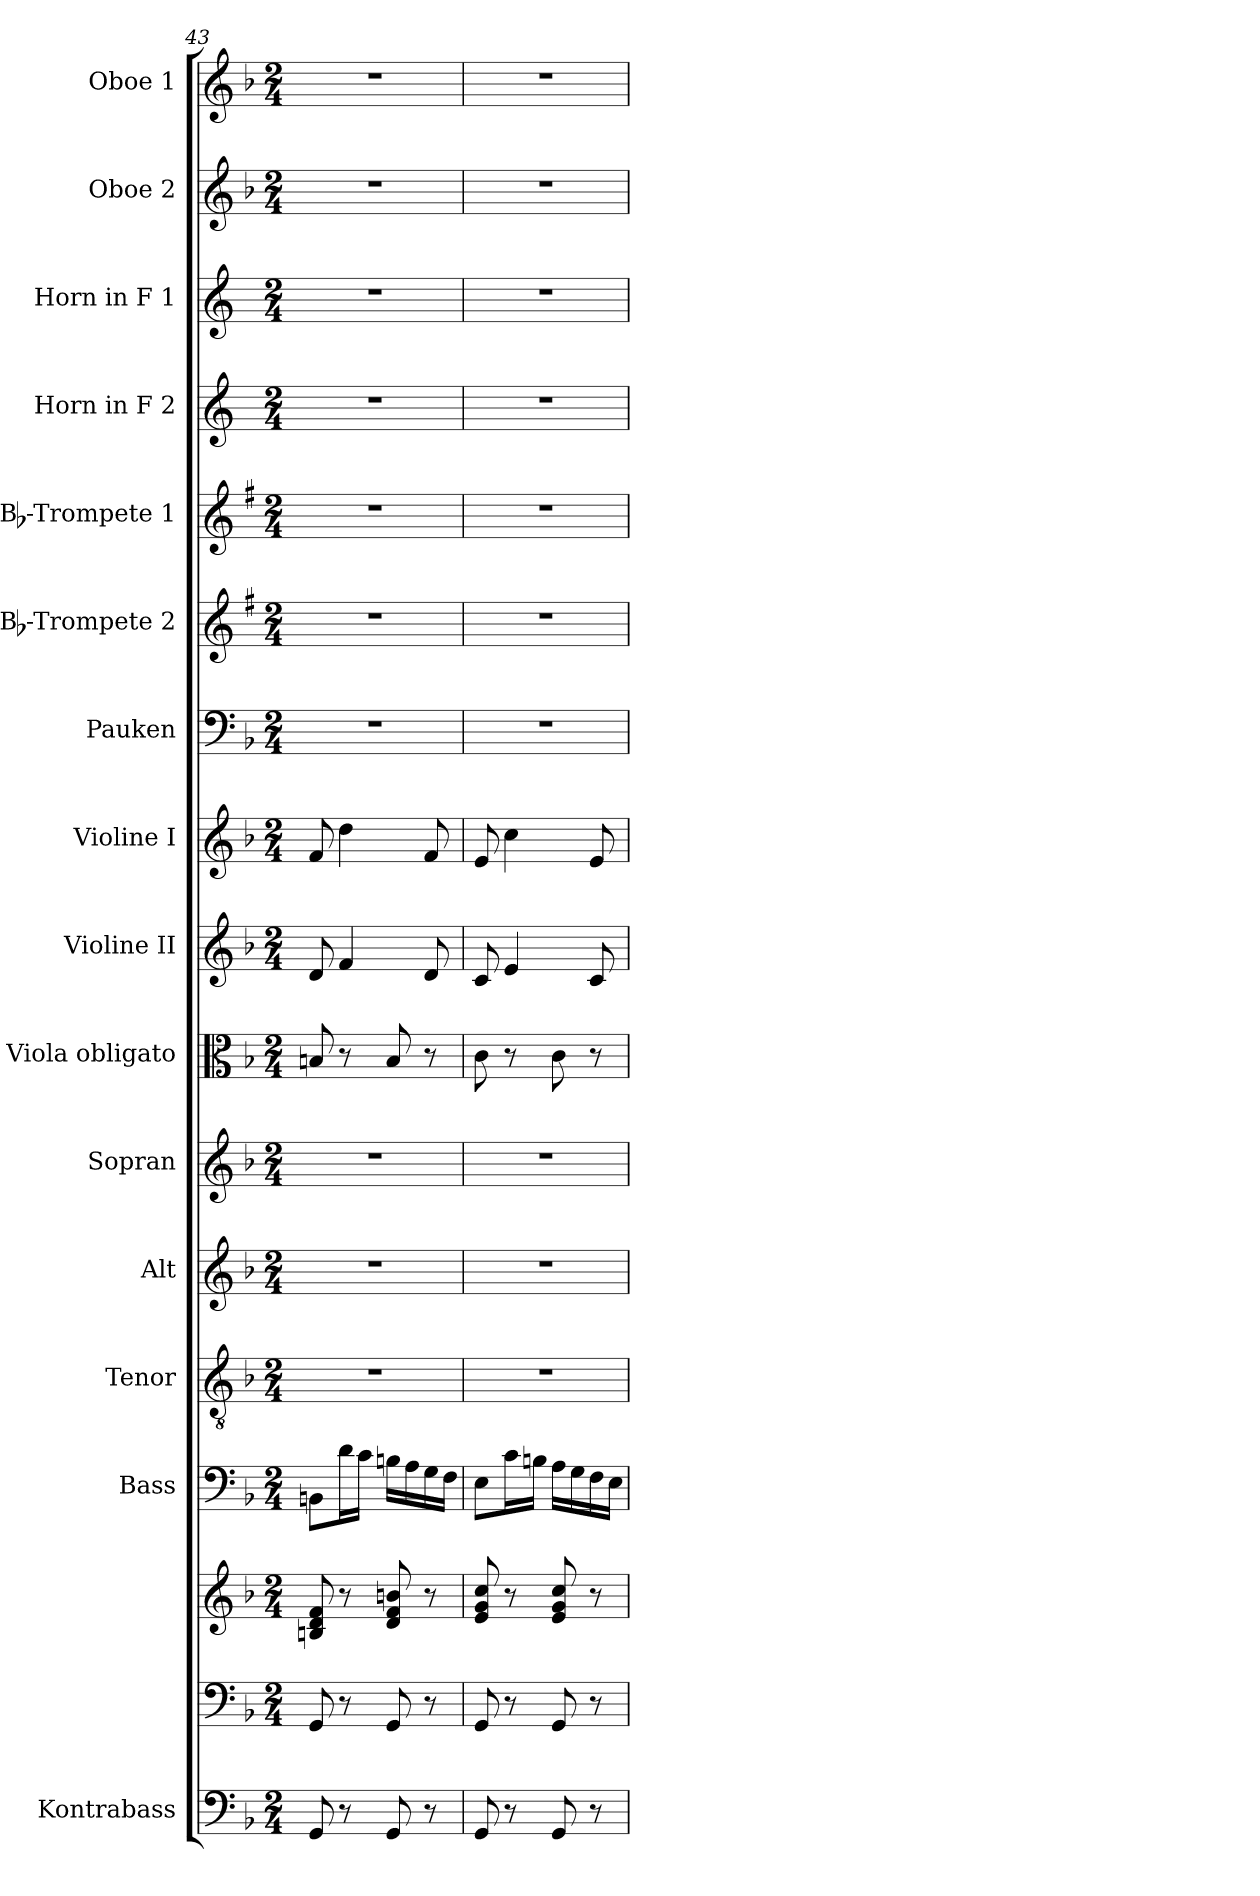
**kern	**kern	**kern	**kern	**kern	**kern	**kern	**kern	**kern	**kern	**kern	**kern	**kern	**kern	**kern	**kern	**kern
*part16	*part15	*part15	*part14	*part13	*part12	*part11	*part10	*part9	*part8	*part7	*part6	*part5	*part4	*part3	*part2	*part1
*staff17	*staff16	*staff15	*staff14	*staff13	*staff12	*staff11	*staff10	*staff9	*staff8	*staff7	*staff6	*staff5	*staff4	*staff3	*staff2	*staff1
*I"Kontrabass	*	*	*I"Bass	*I"Tenor	*I"Alt	*I"Sopran	*I"Viola obligato	*I"Violine II	*I"Violine I	*I"Pauken	*I"Bb-Trompete 2	*I"Bb-Trompete 1	*I"Horn in F 2	*I"Horn in F 1	*I"Oboe 2	*I"Oboe 1
*I'Kb.	*	*	*I'B.	*I'T.	*I'A.	*I'S.	*I'Vla.	*I'Vl. II	*I'Vl. I	*I'Pk.	*I'Bb Trp. 2	*I'Bb Trp. 1	*	*	*I'Ob. 2	*I'Ob. 1
*clefF4	*clefF4	*clefG2	*clefF4	*clefGv2	*clefG2	*clefG2	*clefC3	*clefG2	*clefG2	*clefF4	*clefG2	*clefG2	*clefG2	*clefG2	*clefG2	*clefG2
*ITrd7c12	*	*	*	*	*	*	*	*	*	*	*ITrd1c2	*ITrd1c2	*ITrd4c7	*ITrd4c7	*	*
*k[b-]	*k[b-]	*k[b-]	*k[b-]	*k[b-]	*k[b-]	*k[b-]	*k[b-]	*k[b-]	*k[b-]	*k[b-]	*k[b-]	*k[b-]	*k[b-]	*k[b-]	*k[b-]	*k[b-]
*F:	*F:	*F:	*F:	*F:	*F:	*F:	*F:	*F:	*F:	*F:	*F:	*F:	*F:	*F:	*F:	*F:
*M2/4	*M2/4	*M2/4	*M2/4	*M2/4	*M2/4	*M2/4	*M2/4	*M2/4	*M2/4	*M2/4	*M2/4	*M2/4	*M2/4	*M2/4	*M2/4	*M2/4
=43	=43	=43	=43	=43	=43	=43	=43	=43	=43	=43	=43	=43	=43	=43	=43	=43
8GGG/	8GG/	8Bn/ 8d/ 8f/	8BBn\L	2r	2r	2r	8Bn/	8d/	8f/	2r	2r	2r	2r	2r	2r	2r
8r	8r	8r	16d\L	.	.	.	8r	4f/	4dd\	.	.	.	.	.	.	.
.	.	.	16c\JJ	.	.	.	.	.	.	.	.	.	.	.	.	.
8GGG/	8GG/	8d/ 8f/ 8bn/	16Bn\LL	.	.	.	8B/	.	.	.	.	.	.	.	.	.
.	.	.	16A\	.	.	.	.	.	.	.	.	.	.	.	.	.
8r	8r	8r	16G\	.	.	.	8r	8d/	8f/	.	.	.	.	.	.	.
.	.	.	16F\JJ	.	.	.	.	.	.	.	.	.	.	.	.	.
=44	=44	=44	=44	=44	=44	=44	=44	=44	=44	=44	=44	=44	=44	=44	=44	=44
8GGG/	8GG/	8e/ 8g/ 8cc/	8E\L	2r	2r	2r	8c\	8c/	8e/	2r	2r	2r	2r	2r	2r	2r
8r	8r	8r	16c\L	.	.	.	8r	4e/	4cc\	.	.	.	.	.	.	.
.	.	.	16Bn\JJ	.	.	.	.	.	.	.	.	.	.	.	.	.
8GGG/	8GG/	8e/ 8g/ 8cc/	16A\LL	.	.	.	8c\	.	.	.	.	.	.	.	.	.
.	.	.	16G\	.	.	.	.	.	.	.	.	.	.	.	.	.
8r	8r	8r	16F\	.	.	.	8r	8c/	8e/	.	.	.	.	.	.	.
.	.	.	16E\JJ	.	.	.	.	.	.	.	.	.	.	.	.	.
=	=	=	=	=	=	=	=	=	=	=	=	=	=	=	=	=
*-	*-	*-	*-	*-	*-	*-	*-	*-	*-	*-	*-	*-	*-	*-	*-	*-
